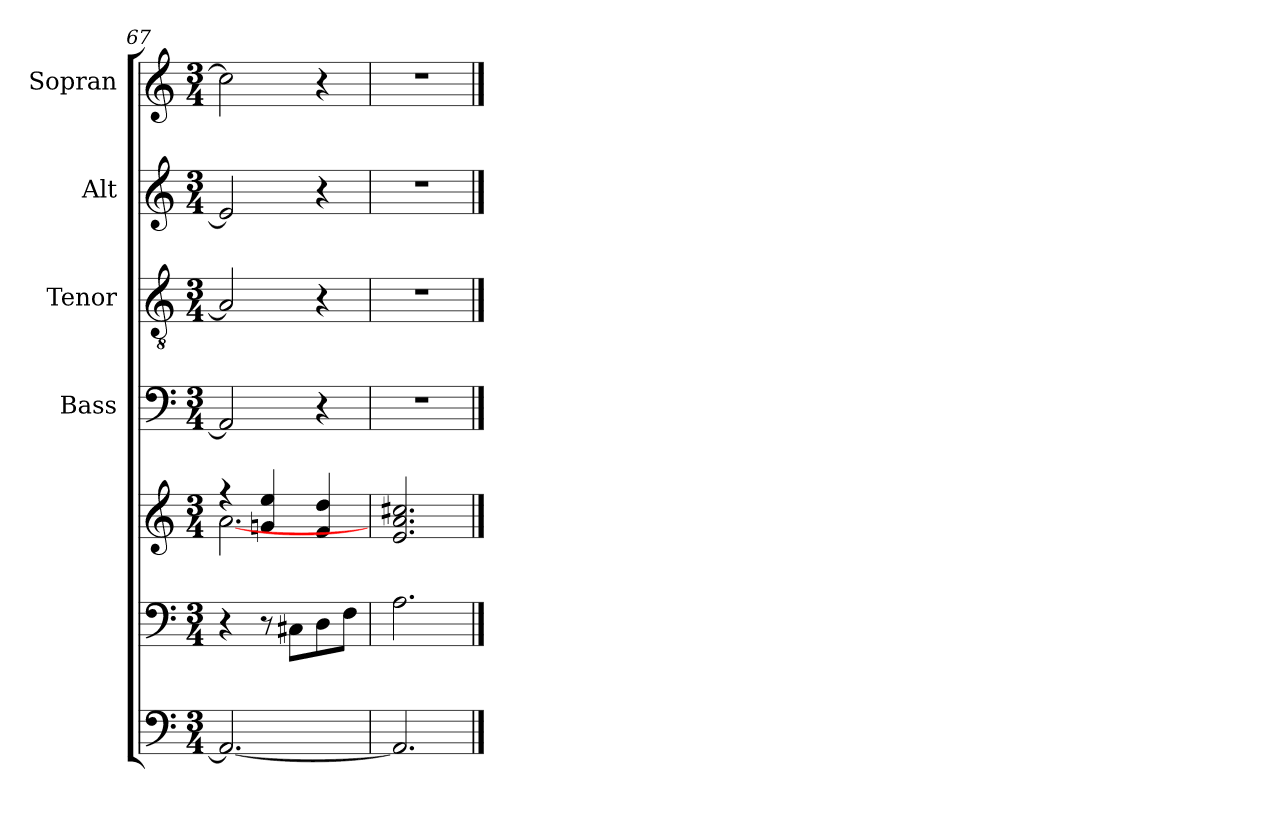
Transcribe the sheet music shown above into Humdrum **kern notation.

**kern	**kern	**kern	**kern	**kern	**kern	**kern
*part6	*part5	*part5	*part4	*part3	*part2	*part1
*staff7	*staff6	*staff5	*staff4	*staff3	*staff2	*staff1
*	*	*	*I"Bass	*I"Tenor	*I"Alt	*I"Sopran
*	*	*	*I'B.	*I'T.	*I'A.	*I'S.
*clefF4	*clefF4	*clefG2	*clefF4	*clefGv2	*clefG2	*clefG2
*k[]	*k[]	*k[]	*k[]	*k[]	*k[]	*k[]
*C:	*C:	*C:	*C:	*C:	*C:	*C:
*M3/4	*M3/4	*M3/4	*M3/4	*M3/4	*M3/4	*M3/4
=67	=67	=67	=67	=67	=67	=67
*	*	*^	*	*	*	*
2.AA/_	4r	4rff	[<2.a\	2AA/]	2A/]	2e/]	2cc#\]
.	8r	4gn/ 4ee/	.	.	.	.	.
.	8C#X\L	.	.	.	.	.	.
.	8D\	4f/ 4dd/	.	4r	4r	4r	4r
.	8F\J	.	.	.	.	.	.
*	*	*v	*v	*	*	*	*
=68	=68	=68	=68	=68	=68	=68
2.AA/]	2.A\	2.e/ 2.a/ 2.cc#X/	2.r	2.r	2.r	2.r
==	==	==	==	==	==	==
*-	*-	*-	*-	*-	*-	*-
